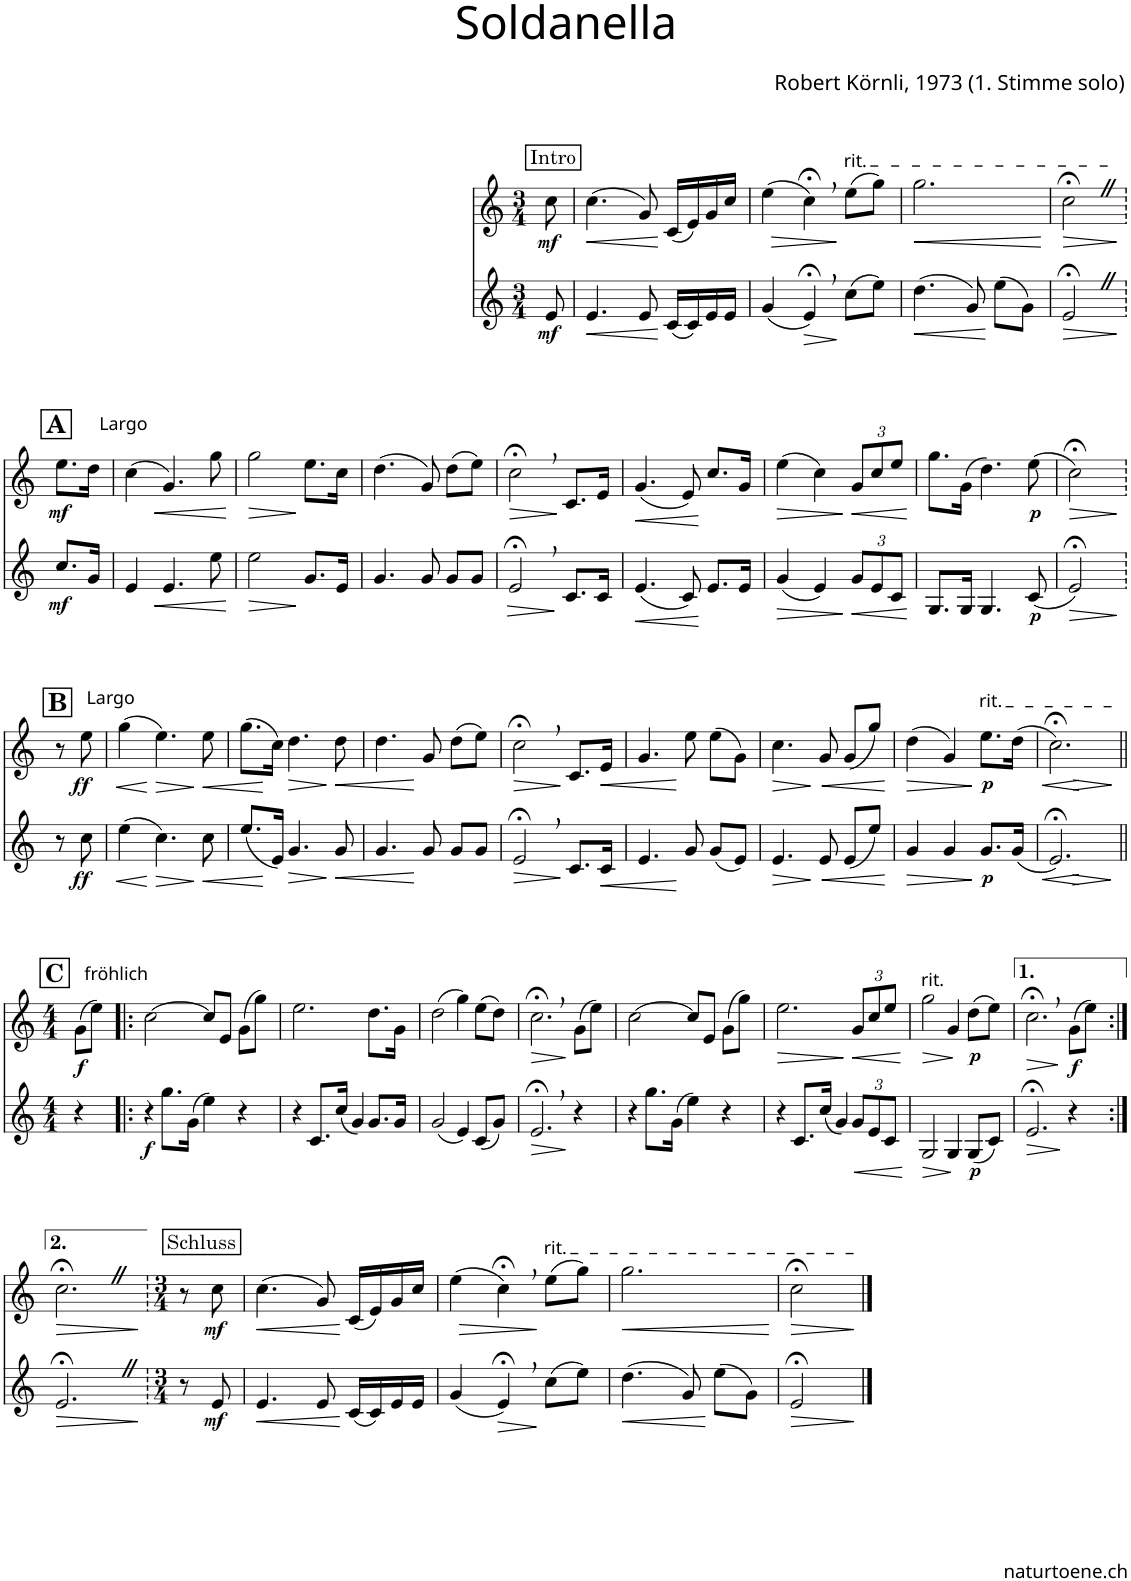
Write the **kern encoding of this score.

**kern	**dynam	**kern	**dynam
*part2	*part2	*part1	*part1
*staff2	*staff2	*staff1	*staff1
*I"Alphorn	*	*I"Alphorn	*
*clefG2	*	*clefG2	*
*Trd4c6	*	*Trd4c6	*
*k[]	*	*k[]	*
*M3/4	*	*M3/4	*
!!LO:REH:place=s1:a:cj:fs=11:t=Intro
=	=	=	=
!	!LO:DY:b	!	!LO:DY:b
8e/	mf	8cc\	mf
=1	=1	=1	=1
!	!LO:HP:b	!	!LO:HP:b
4.e/	<	(4.cc\	<
8e/	.	8g/)	.
(16c/LL	[	(16c/LL	[
16c/)	.	16e/)	.
16e/	.	16g/	.
16e/JJ	.	16cc/JJ	.
=2	=2	=2	=2
!	!	!	!LO:HP:b
(4g/	.	(4ee\	>
!	!LO:HP:b	!	!
4e;<,/)	>	4cc;<,\)	.
!	!	!LO:TX:a:t=rit.	!
(8cc\L	]	(8ee\L	]
8ee\J)	.	8gg\J)	.
=3	=3	=3	=3
!	!LO:HP:b	!	!LO:HP:b
(4.dd\	<	2.gg\	<
8g/)	.	.	.
(8ee\L	[	.	.
8g\J)	.	.	.
.	.	.	[
=4	=4	=4	=4
!	!LO:HP:b	!	!LO:HP:b
2e;<Z/	>	2cc;<Z\	>
.	]	.	]
!!LO:LB:g=z
=4X1	=4X1	=4X1	=4X1
!!LO:REH:place=s1:a:B:cj:fs=14:t=A
!	!	!LO:TX:a:t=Largo	!
!	!LO:DY:b	!	!LO:DY:b
8.cc/L	mf	8.ee\L	mf
16g/Jk	.	16dd\Jk	.
=5	=5	=5	=5
4e/	.	(4cc\	.
!	!LO:HP:b	!	!LO:HP:b
4.e/	<	4.g/)	<
8ee\	.	8gg\	.
.	[	.	[
=6	=6	=6	=6
!	!LO:HP:b	!	!LO:HP:b
2ee\	>	2gg\	>
8.g/L	]	8.ee\L	]
16e/Jk	.	16cc\Jk	.
=7	=7	=7	=7
4.g/	.	(4.dd\	.
8g/	.	8g/)	.
8g/L	.	(8dd\L	.
8g/J	.	8ee\J)	.
=8	=8	=8	=8
!	!LO:HP:b	!	!LO:HP:b
2e;<,/	>	2cc;<,\	>
8.c/L	]	8.c/L	]
16c/Jk	.	16e/Jk	.
=9	=9	=9	=9
!	!LO:HP:b	!	!LO:HP:b
(4.e/	<	(4.g/	<
8c/)	.	8e/)	.
8.e/L	[	8.cc/L	[
16e/Jk	.	16g/Jk	.
=10	=10	=10	=10
!	!LO:HP:b	!	!LO:HP:b
(4g/	>	(4ee\	>
4e/)	.	4cc\)	.
*Xbrackettup	*	*	*
!	!LO:HP:n=1:b	!	!
*	*	*Xbrackettup	*
!	!	!	!LO:HP:n=1:b
12g/L	] <	12g/L	] <
12e/	.	12cc/	.
12c/J	.	12ee/J	.
.	[	.	[
=11	=11	=11	=11
8.G/L	.	8.gg\L	.
16G/Jk	.	(16g\Jk	.
4.G/	.	4.dd\)	.
!	!LO:DY:b	!	!LO:DY:b
(8c/	p	(8ee\	p
=12	=12	=12	=12
!	!LO:HP:b	!	!LO:HP:b
2e;</)	>	2cc;<\)	>
.	]	.	]
!!LO:LB:g=z
!!LO:REH:place=s1:a:B:cj:fs=14:t=B
=12X2	=12X2	=12X2	=12X2
8r	.	8r	.
!	!	!LO:TX:a:t=Largo	!
!	!LO:HP:b	!	!LO:HP:b
!	!LO:DY:n=1:b	!	!LO:DY:n=1:b
8cc\	< ff	8ee\	< ff
=13	=13	=13	=13
(4ee\	.	(4gg\	.
!	!LO:HP:n=1:b	!	!LO:HP:n=1:b
4.cc\)	[ >	4.ee\)	[ >
!	!LO:HP:n=1:b	!	!LO:HP:n=1:b
8cc\	] <	8ee\	] <
=14	=14	=14	=14
(8.ee/L	.	(8.gg\L	.
16e/Jk)	[	16cc\Jk)	[
!	!LO:HP:b	!	!LO:HP:b
4.g/	>	4.dd\	>
!	!LO:HP:n=1:b	!	!LO:HP:n=1:b
8g/	] <	8dd\	] <
=15	=15	=15	=15
4.g/	.	4.dd\	.
8g/	[	8g/	[
8g/L	.	(8dd\L	.
8g/J	.	8ee\J)	.
=16	=16	=16	=16
!	!LO:HP:b	!	!LO:HP:b
2e;<,/	>	2cc;<,\	>
8.c/L	]	8.c/L	]
!	!LO:HP:b	!	!LO:HP:b
16c/Jk	<	16e/Jk	<
=17	=17	=17	=17
4.e/	.	4.g/	.
8g/	[	8ee\	[
(8g/L	.	(8ee\L	.
8e/J)	.	8g\J)	.
=18	=18	=18	=18
!	!LO:HP:b	!	!LO:HP:b
4.e/	>	4.cc\	>
!	!LO:HP:n=1:b	!	!LO:HP:n=1:b
8e/	] <	8g/	] <
(8e/L	.	(8g/L	.
8ee/J)	.	8gg/J)	.
.	[	.	[
=19	=19	=19	=19
!	!LO:HP:b	!	!LO:HP:b
4g/	>	(4dd\	>
4g/	.	4g/)	.
!	!	!LO:TX:a:t=rit.	!
!	!LO:DY:n=1:b	!	!LO:DY:n=1:b
8.g/L	] p	8.ee\L	] p
(16g/Jk	.	(16dd\Jk	.
=20	=20	=20	=20
!	!LO:HP:b	!	!
!	!LO:HP:n=1:b	!	!LO:HP:b
!	!	!	!LO:HP:n=1:b
2.e;</)	< >	2.cc;<\)	< >
.	[	.	[
!!LO:LB:g=z
!!LO:REH:place=s1:a:B:cj:fs=14:t=C
=20X3||	=20X3||	=20X3||	=20X3||
*M4/4	*	*M4/4	*
!	!	!LO:TX:a:t=fröhlich	!
!	!	!	!LO:DY:b
4r	.	(8g\L	f
.	.	8ee\J)	]
.	]	.	.
=21!|:	=21!|:	=21!|:	=21!|:
!	!LO:DY:b	!	!
4r	f	[2cc\	.
8.gg\L	.	.	.
(16g\Jk	.	.	.
4ee\)	.	8cc/L]	.
.	.	8e/J	.
4r	.	(8g\L	.
.	.	8gg\J)	.
=22	=22	=22	=22
4r	.	2.ee\	.
8.c/L	.	.	.
(16cc/Jk	.	.	.
4g/)	.	.	.
8.g/L	.	8.dd\L	.
16g/Jk	.	16g\Jk	.
=23	=23	=23	=23
(2g/	.	(2dd\	.
4e/)	.	4gg\)	.
(8c/L	.	(8ee\L	.
8g/J)	.	8dd\J)	.
=24	=24	=24	=24
!	!LO:HP:b	!	!LO:HP:b
2.e;<,/	>	2.cc;<,\	>
4r	]	(8g\L	]
.	.	8ee\J)	.
=25	=25	=25	=25
4r	.	[2cc\	.
8.gg\L	.	.	.
(16g\Jk	.	.	.
4ee\)	.	8cc/L]	.
.	.	8e/J	.
4r	.	(8g\L	.
.	.	8gg\J)	.
=26	=26	=26	=26
!	!	!	!LO:HP:b
4r	.	2.ee\	>
8.c/L	.	.	.
(16cc/Jk	.	.	.
4g/)	.	.	.
!	!LO:HP:b	!	!LO:HP:n=1:b
12g/L	<	12g/L	] <
12e/	.	12cc/	.
12c/J	.	12ee/J	.
.	[	.	[
=27	=27	=27	=27
!	!	!LO:TX:a:t=rit.	!
!	!LO:HP:b	!	!
2G/	>	2gg\	.
!	!	!	!LO:HP:b
4G/	.	4g/	>
!	!LO:DY:n=1:b	!	!LO:DY:n=1:b
(8G/L	] p	(8dd\L	] p
8c/J)	.	8ee\J)	.
=28	=28	=28	=28
!	!LO:HP:b	!	!LO:HP:b
2.e;</	>	2.cc;<,\	>
!	!	!	!LO:DY:b
4r	]	(8g\L	f
.	.	8ee\J)	.
.	.	.	]
!!LO:LB:g=z
=29:|!	=29:|!	=29:|!	=29:|!
!	!LO:HP:b	!	!LO:HP:b
2.e;<Z/	>	2.cc;<Z\	>
.	]	.	]
=29X4	=29X4	=29X4	=29X4
!!LO:REH:place=s1:a:cj:fs=11:t=Schluss
*M3/4	*	*M3/4	*
8r	.	8r	.
!	!LO:DY:b	!	!LO:DY:b
8e/	mf	8cc\	mf
=30	=30	=30	=30
!	!LO:HP:b	!	!LO:HP:b
4.e/	<	(4.cc\	<
8e/	.	8g/)	.
(16c/LL	[	(16c/LL	[
16c/)	.	16e/)	.
16e/	.	16g/	.
16e/JJ	.	16cc/JJ	.
=31	=31	=31	=31
!	!	!	!LO:HP:b
(4g/	.	(4ee\	>
!	!LO:HP:b	!	!
4e;<,/)	>	4cc;<,\)	.
!	!	!LO:TX:a:t=rit.	!
(8cc\L	]	(8ee\L	]
8ee\J)	.	8gg\J)	.
=32	=32	=32	=32
!	!LO:HP:b	!	!LO:HP:b
(4.dd\	<	2.gg\	<
8g/)	.	.	.
(8ee\L	[	.	.
8g\J)	.	.	.
.	.	.	[
=33	=33	=33	=33
!	!LO:HP:b	!	!LO:HP:b
2e;</	>	2cc;<\	>
.	]	.	]
==	==	==	==
*-	*-	*-	*-
